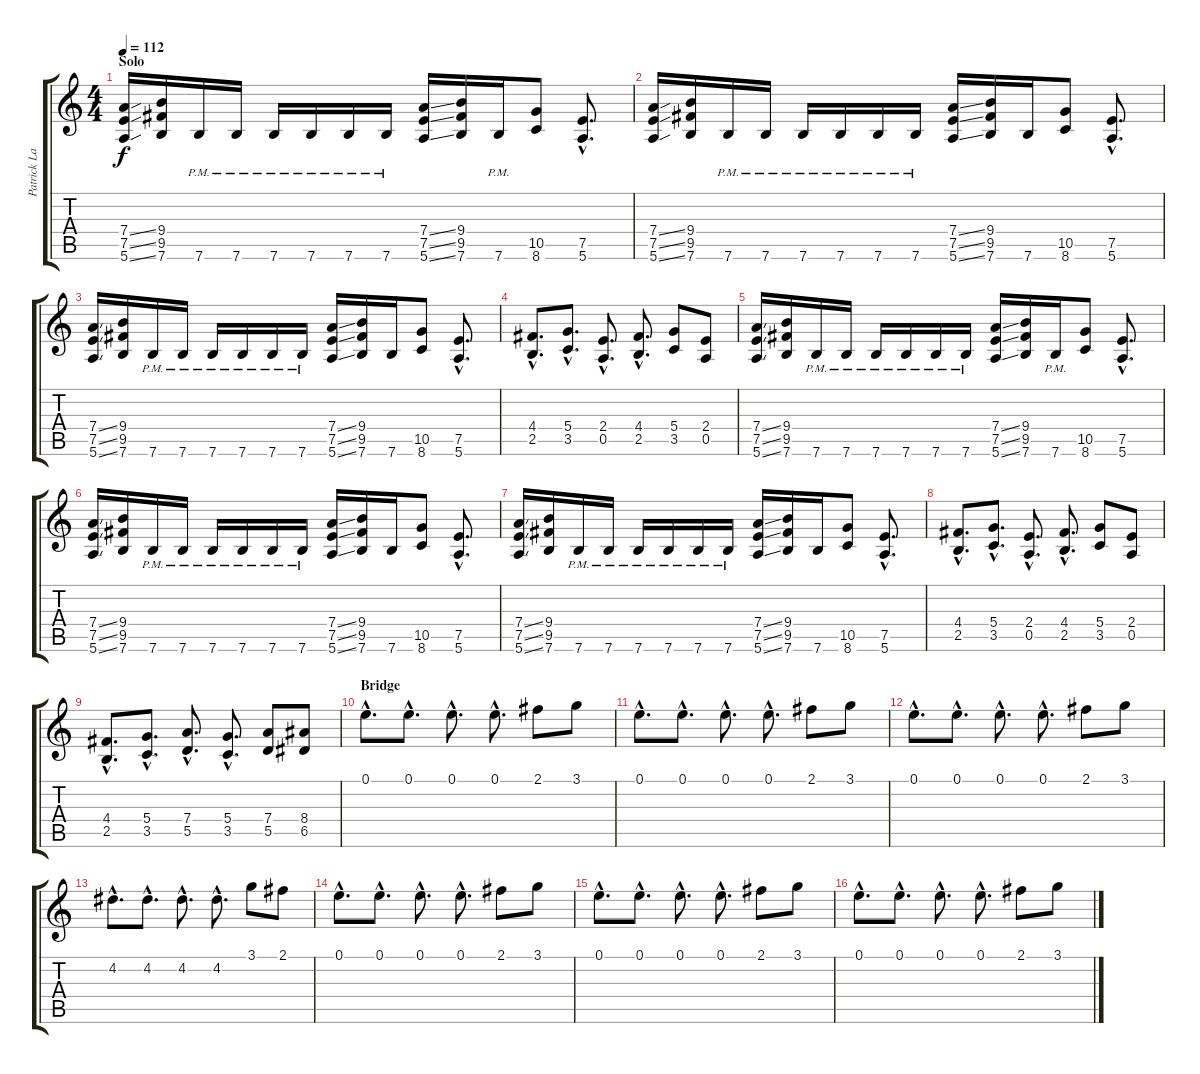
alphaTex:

\track ("Patrick Lachman" "Patrick La") {instrument distortionguitar}
\staff {score tabs}
\tuning (E4 B3 G3 D3 A2 E2) {hide}
\ts (4 4)
\section ("" "Solo")
\tempo 112
\clef g2
\ks c
(7.4{ss} 7.5{ss} 5.6{ss}).16{dy f} (9.4 9.5 7.6).16 7.6{pm}.16 7.6{pm}.16 7.6{pm}.16 7.6{pm}.16 7.6{pm}.16 7.6{pm}.16 (7.4{ss} 7.5{ss} 5.6{ss}).16 (9.4 9.5 7.6).16 7.6{pm}.16 (10.5 8.6).8 (7.5{hac} 5.6{hac}).8{d} |
(7.4{ss} 7.5{ss} 5.6{ss}).16 (9.4 9.5 7.6).16 7.6{pm}.16 7.6{pm}.16 7.6{pm}.16 7.6{pm}.16 7.6{pm}.16 7.6{pm}.16 (7.4{ss} 7.5{ss} 5.6{ss}).16 (9.4 9.5 7.6).16 7.6.16 (10.5 8.6).8 (7.5{hac} 5.6{hac}).8{d} |
(7.4{ss} 7.5{ss} 5.6{ss}).16 (9.4 9.5 7.6).16 7.6{pm}.16 7.6{pm}.16 7.6{pm}.16 7.6{pm}.16 7.6{pm}.16 7.6{pm}.16 (7.4{ss} 7.5{ss} 5.6{ss}).16 (9.4 9.5 7.6).16 7.6.16 (10.5 8.6).8 (7.5{hac} 5.6{hac}).8{d} |
(4.4{hac} 2.5{hac}).8{d} (5.4{hac} 3.5{hac}).8{d} (2.4{hac} 0.5{hac}).8{d} (4.4{hac} 2.5{hac}).8{d} (5.4 3.5).8 (2.4 0.5).8 |
(7.4{ss} 7.5{ss} 5.6{ss}).16 (9.4 9.5 7.6).16 7.6{pm}.16 7.6{pm}.16 7.6{pm}.16 7.6{pm}.16 7.6{pm}.16 7.6{pm}.16 (7.4{ss} 7.5{ss} 5.6{ss}).16 (9.4 9.5 7.6).16 7.6{pm}.16 (10.5 8.6).8 (7.5{hac} 5.6{hac}).8{d} |
(7.4{ss} 7.5{ss} 5.6{ss}).16 (9.4 9.5 7.6).16 7.6{pm}.16 7.6{pm}.16 7.6{pm}.16 7.6{pm}.16 7.6{pm}.16 7.6{pm}.16 (7.4{ss} 7.5{ss} 5.6{ss}).16 (9.4 9.5 7.6).16 7.6.16 (10.5 8.6).8 (7.5{hac} 5.6{hac}).8{d} |
(7.4{ss} 7.5{ss} 5.6{ss}).16 (9.4 9.5 7.6).16 7.6{pm}.16 7.6{pm}.16 7.6{pm}.16 7.6{pm}.16 7.6{pm}.16 7.6{pm}.16 (7.4{ss} 7.5{ss} 5.6{ss}).16 (9.4 9.5 7.6).16 7.6.16 (10.5 8.6).8 (7.5{hac} 5.6{hac}).8{d} |
(4.4{hac} 2.5{hac}).8{d} (5.4{hac} 3.5{hac}).8{d} (2.4{hac} 0.5{hac}).8{d} (4.4{hac} 2.5{hac}).8{d} (5.4 3.5).8 (2.4 0.5).8 |
(4.4{hac} 2.5{hac}).8{d} (5.4{hac} 3.5{hac}).8{d} (7.4{hac} 5.5{hac}).8{d} (5.4{hac} 3.5{hac}).8{d} (7.4 5.5).8 (8.4 6.5).8 |
\section ("" "Bridge")
0.1{hac}.8{d} 0.1{hac}.8{d} 0.1{hac}.8{d} 0.1{hac}.8{d} 2.1.8 3.1.8 |
0.1{hac}.8{d} 0.1{hac}.8{d} 0.1{hac}.8{d} 0.1{hac}.8{d} 2.1.8 3.1.8 |
0.1{hac}.8{d} 0.1{hac}.8{d} 0.1{hac}.8{d} 0.1{hac}.8{d} 2.1.8 3.1.8 |
4.2{hac}.8{d} 4.2{hac}.8{d} 4.2{hac}.8{d} 4.2{hac}.8{d} 3.1.8 2.1.8 |
0.1{hac}.8{d} 0.1{hac}.8{d} 0.1{hac}.8{d} 0.1{hac}.8{d} 2.1.8 3.1.8 |
0.1{hac}.8{d} 0.1{hac}.8{d} 0.1{hac}.8{d} 0.1{hac}.8{d} 2.1.8 3.1.8 |
0.1{hac}.8{d} 0.1{hac}.8{d} 0.1{hac}.8{d} 0.1{hac}.8{d} 2.1.8 3.1.8
